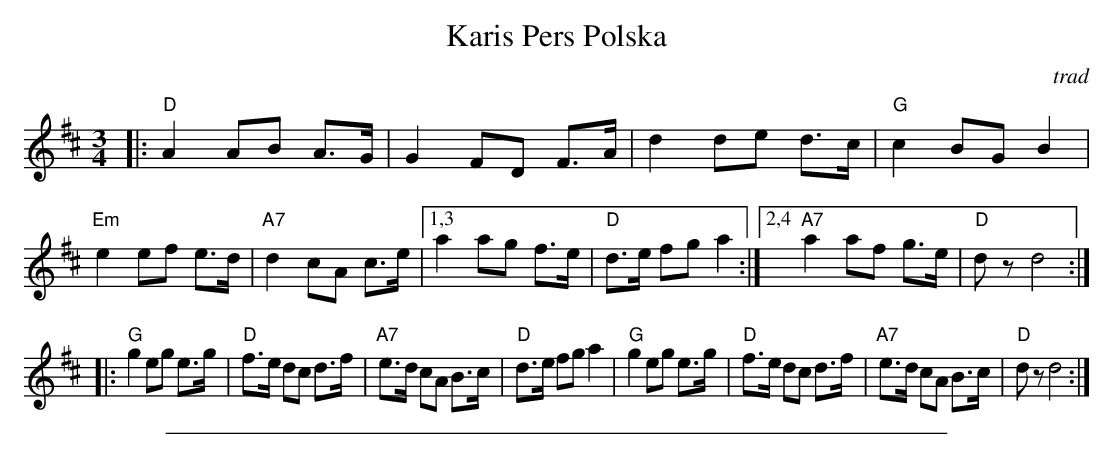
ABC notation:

X:1
T: Karis Pers Polska
O: trad
M: 3/4
L: 1/8
K: D
|:\
"D"A2 AB A>G | G2 FD F>A |\
d2 de d>c | "G"c2 BG B2 |\
"Em"e2 ef e>d | "A7"d2 cA c>e |\
[1,3 a2 ag f>e | "D"d>e fg a2 :|\
[2,4 "A7"a2 af g>e | "D"dz d4 :|
|:\
"G"g2 eg e>g | "D"f>e dc d>f |\
"A7"e>d cA B>c | "D"d>e fg a2 |\
"G"g2 eg e>g | "D"f>e dc d>f |\
"A7"e>d cA B>c | "D"dz d4 :|
